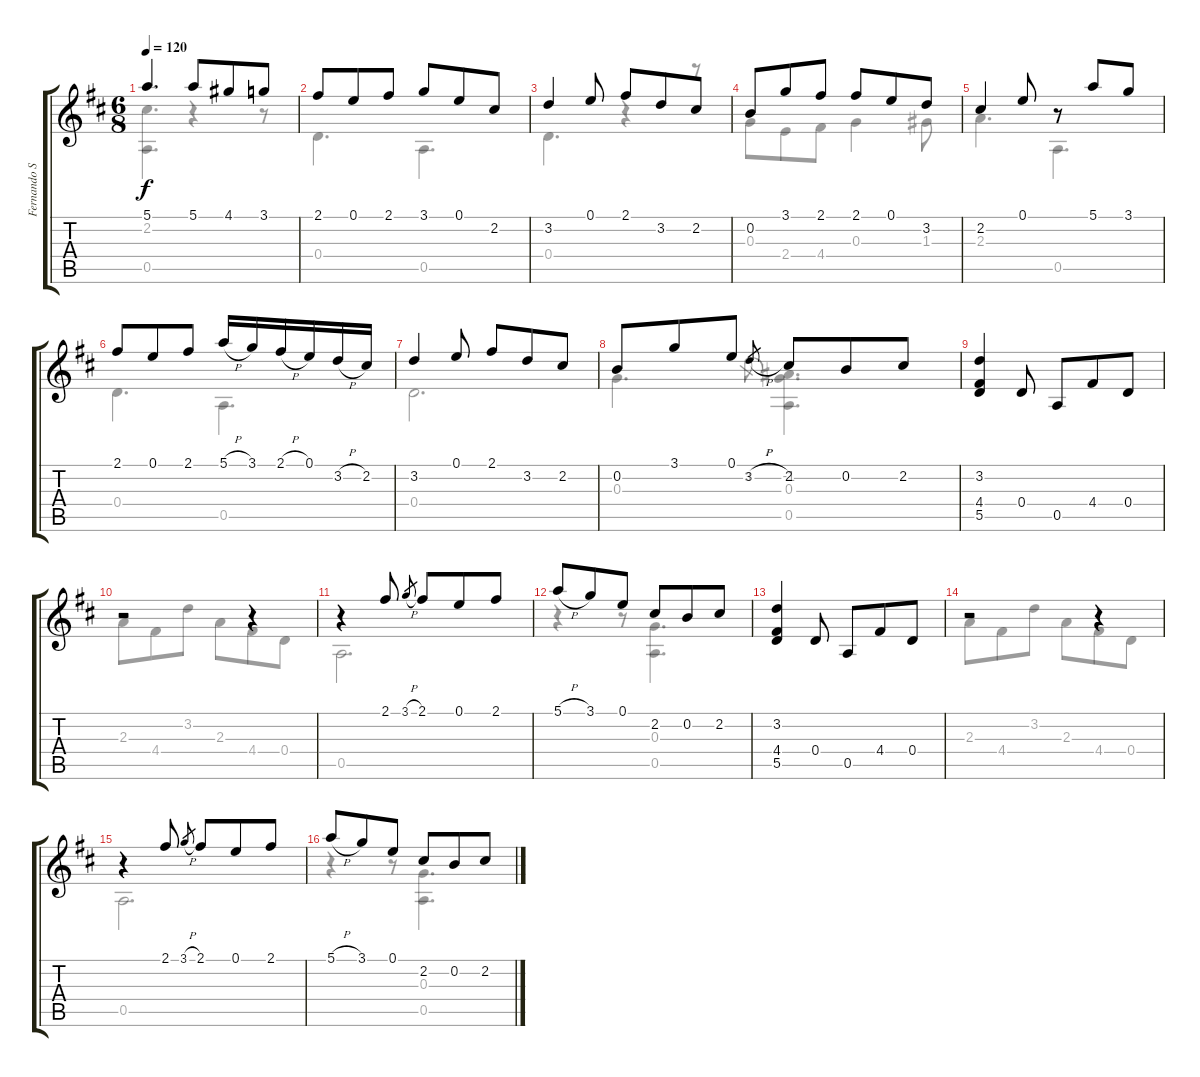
\track ("Fernando Sor" "Fernando S") {instrument acousticguitarnylon}
\staff {score tabs}
\tuning (E4 B3 G3 D3 A2 E2) {hide}
\voice
\ts (6 8)
\tempo 120
\clef g2
\ks d
5.1.4{d dy f} 5.1.8 4.1.8 3.1.8 |
2.1.8 0.1.8 2.1.8 3.1.8 0.1.8 2.2.8 |
3.2.4 0.1.8 2.1.8 3.2.8 2.2.8 |
0.2.8 3.1.8 2.1.8 2.1.8 0.1.8 3.2.8 |
2.2.4 0.1.8 r.8 5.1.8 3.1.8 |
2.1.8 0.1.8 2.1.8 5.1{h}.16 3.1.16 2.1{h}.16 0.1.16 3.2{h}.16 2.2.16 |
3.2.4 0.1.8 2.1.8 3.2.8 2.2.8 |
0.2.8 3.1.8 0.1.8 3.2{h}.8{gr} 2.2.8 0.2.8 2.2.8 |
(3.2 4.4 5.5).4 0.4.8 0.5.8 4.4.8 0.4.8 |
r.2 r.4 |
r.4 2.1.8 3.1{h}.8{gr} 2.1.8 0.1.8 2.1.8 |
5.1{h}.8 3.1.8 0.1.8 2.2.8 0.2.8 2.2.8 |
(3.2 4.4 5.5).4 0.4.8 0.5.8 4.4.8 0.4.8 |
r.2 r.4 |
r.4 2.1.8 3.1{h}.8{gr} 2.1.8 0.1.8 2.1.8 |
5.1{h}.8 3.1.8 0.1.8 2.2.8 0.2.8 2.2.8
\voice
\clef g2
\ottava regular
\simile none
\ks d
(2.2 0.5).4{d dy f} r.4 r.8 |
0.4.4{d} 0.5.4{d} |
0.4.4{d} r.4 r.8 |
0.3.8 2.4.8 4.4.8 0.3.4 1.3.8 |
2.3.4{d} 0.5.4{d} |
0.4.4{d} 0.5.4{d} |
0.4.2{d} |
0.3.4{d} 3.2{h}.8{gr} (-1.2 0.3 0.5).4{d} |
|
2.3.8 4.4.8 3.2.8 2.3.8 4.4.8 0.4.8 |
0.5.2{d} |
r.4 r.8 (0.3 0.5).4{d} |
|
2.3.8 4.4.8 3.2.8 2.3.8 4.4.8 0.4.8 |
0.5.2{d} |
r.4 r.8 (0.3 0.5).4{d}
